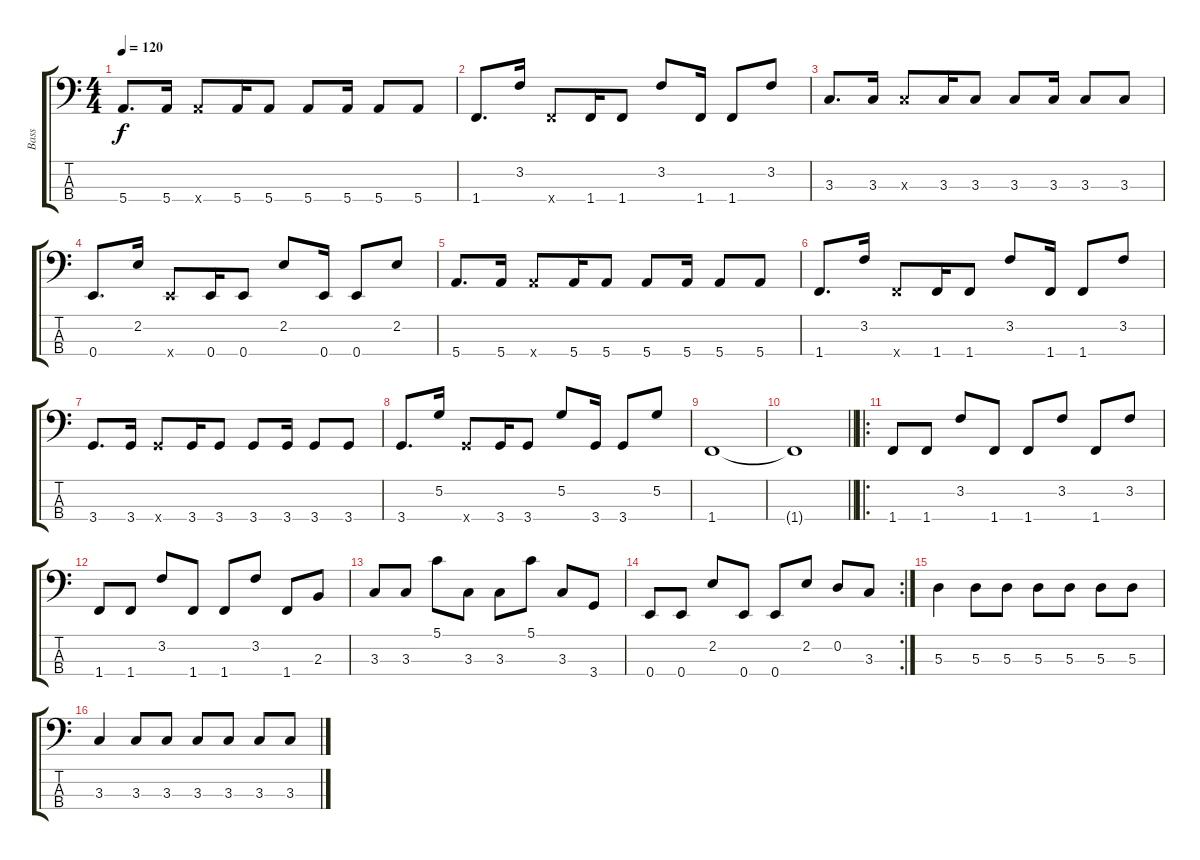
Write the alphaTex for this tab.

\track ("Bass" "Bass") {instrument electricbasspick bank 1}
\staff {score tabs}
\tuning (G2 D2 A1 E1) {hide}
\ts (4 4)
\tempo 120
\clef f4
\ks c
5.4.8{d dy f} 5.4.16 5.4{x}.8 5.4.16 5.4.8 5.4.8 5.4.16 5.4.8 5.4.8 |
1.4.8{d} 3.2.16 1.4{x}.8 1.4.16 1.4.8 3.2.8 1.4.16 1.4.8 3.2.8 |
3.3.8{d} 3.3.16 3.3{x}.8 3.3.16 3.3.8 3.3.8 3.3.16 3.3.8 3.3.8 |
0.4.8{d} 2.2.16 0.4{x}.8 0.4.16 0.4.8 2.2.8 0.4.16 0.4.8 2.2.8 |
5.4.8{d} 5.4.16 5.4{x}.8 5.4.16 5.4.8 5.4.8 5.4.16 5.4.8 5.4.8 |
1.4.8{d} 3.2.16 1.4{x}.8 1.4.16 1.4.8 3.2.8 1.4.16 1.4.8 3.2.8 |
3.4.8{d} 3.4.16 3.4{x}.8 3.4.16 3.4.8 3.4.8 3.4.16 3.4.8 3.4.8 |
3.4.8{d} 5.2.16 3.4{x}.8 3.4.16 3.4.8 5.2.8 3.4.16 3.4.8 5.2.8 |
1.4.1 |
\barLineRight lightlight
1.4{t}.1 |
\ro
1.4.8 1.4.8 3.2.8 1.4.8 1.4.8 3.2.8 1.4.8 3.2.8 |
1.4.8 1.4.8 3.2.8 1.4.8 1.4.8 3.2.8 1.4.8 2.3.8 |
3.3.8 3.3.8 5.1.8 3.3.8 3.3.8 5.1.8 3.3.8 3.4.8 |
\rc 2
0.4.8 0.4.8 2.2.8 0.4.8 0.4.8 2.2.8 0.2.8 3.3.8 |
5.3.4 5.3.8 5.3.8 5.3.8 5.3.8 5.3.8 5.3.8 |
3.3.4 3.3.8 3.3.8 3.3.8 3.3.8 3.3.8 3.3.8
